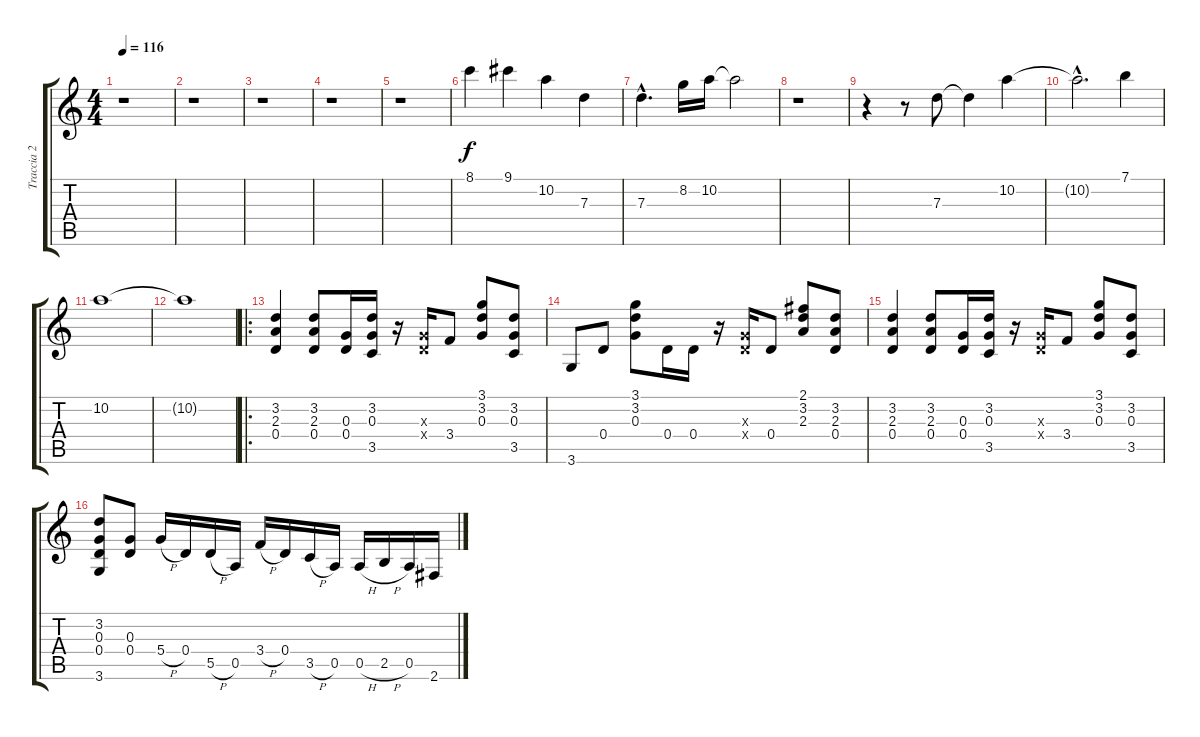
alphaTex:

\track ("Traccia 2" "Traccia 2") {instrument overdrivenguitar}
\staff {score tabs}
\tuning (E4 B3 G3 D3 A2 E2) {hide}
\ts (4 4)
\tempo 116
\clef g2
\ks c
r.1{dy f} |
r.1 |
r.1 |
r.1 |
r.1{volume 13} |
8.1.4 9.1.4 10.2.4 7.3.4 |
7.3{hac}.4{d} 8.2.16 10.2.16 10.2{t}.2 |
r.1 |
r.4 r.8 7.3.8 7.3{t}.4 10.2.4 |
10.2{hac t}.2{d} 7.1.4 |
10.2.1 |
10.2{t}.1 |
\ro
(3.2 2.3 0.4).4 (3.2 2.3 0.4).8 (0.3 0.4).16 (3.2 0.3 3.5).16 r.16 (0.3{x} 0.4{x}).16 3.4.8 (3.1 3.2 0.3).8 (3.2 0.3 3.5).8 |
3.6.8 0.4.8 (3.1 3.2 0.3).8 0.4.16 0.4.16 r.16 (0.3{x} 0.4{x}).16 0.4.8 (2.1 3.2 2.3).8 (3.2 2.3 0.4).8 |
(3.2 2.3 0.4).4 (3.2 2.3 0.4).8 (0.3 0.4).16 (3.2 0.3 3.5).16 r.16 (0.3{x} 0.4{x}).16 3.4.8 (3.1 3.2 0.3).8 (3.2 0.3 3.5).8 |
(3.2 0.3 0.4 3.6).8 (0.3 0.4).8 5.4{h}.16 0.4.16 5.5{h}.16 0.5.16 3.4{h}.16 0.4.16 3.5{h}.16 0.5.16 0.5{h}.16 2.5{h}.16 0.5.16 2.6.16
